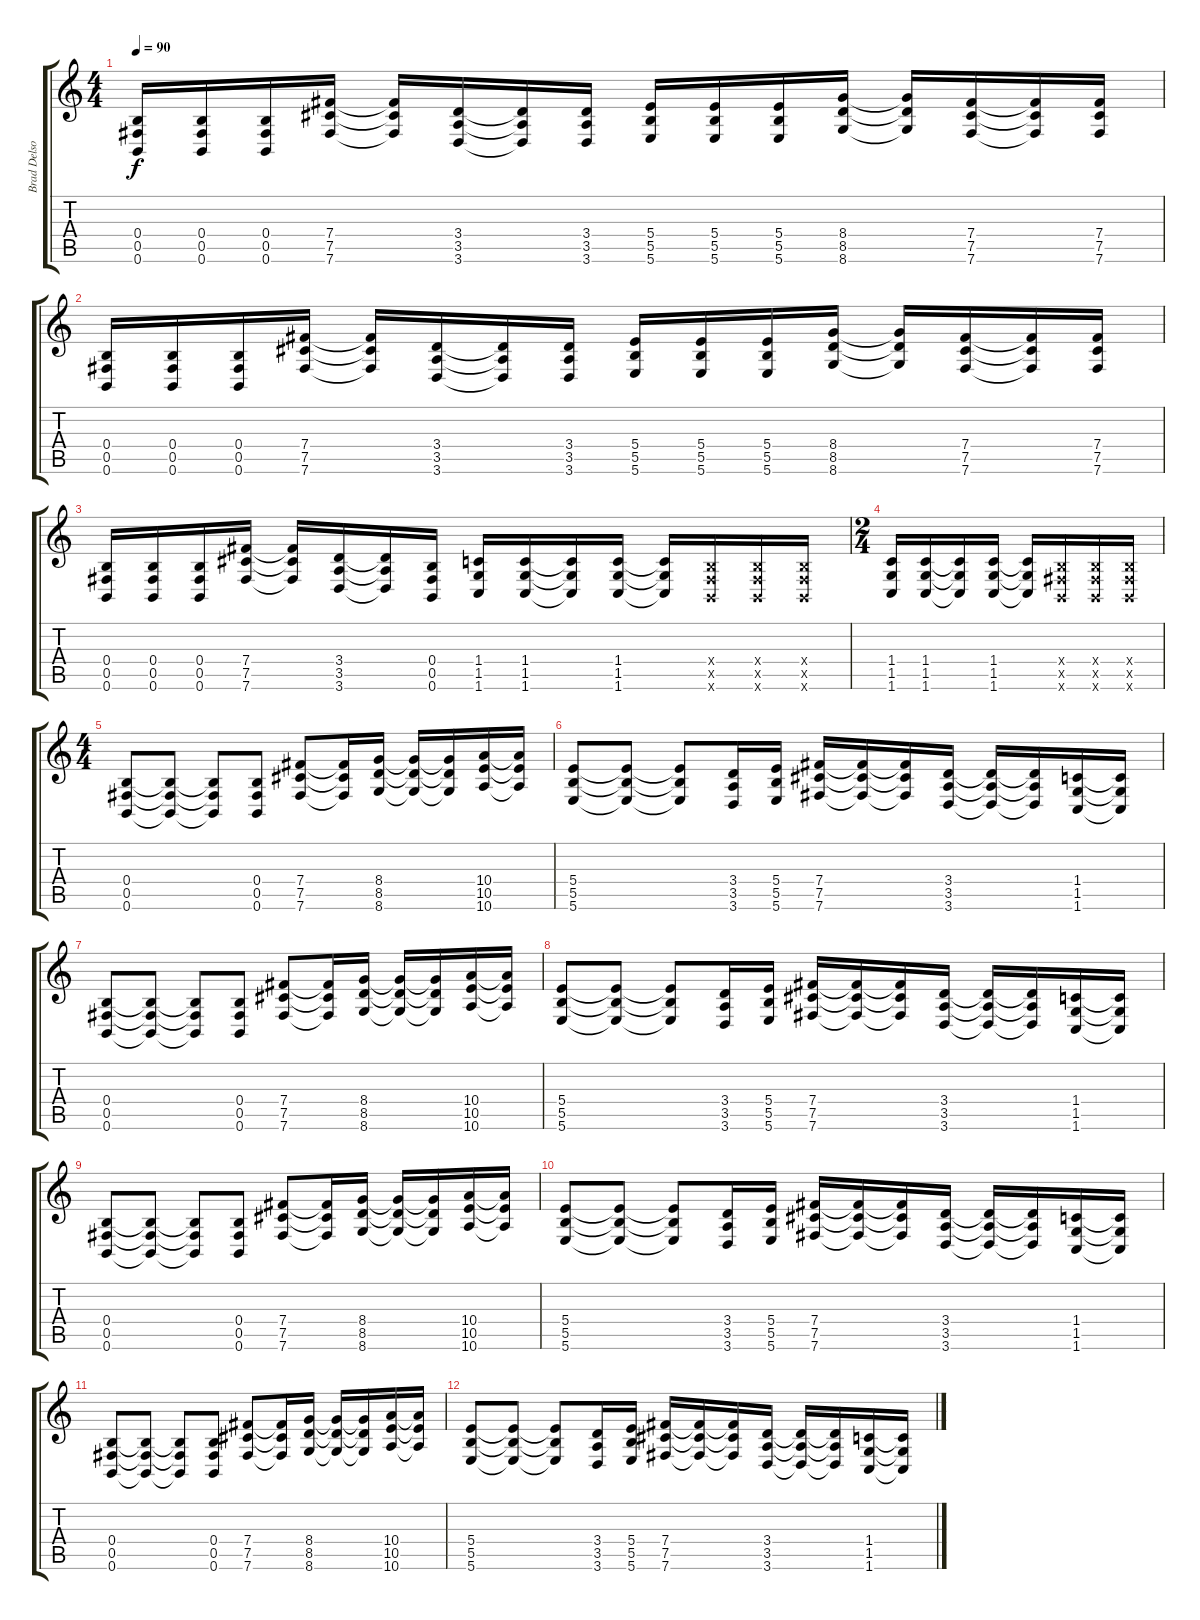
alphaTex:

\track ("Brad Delson - Guitar Effects" "Brad Delso") {instrument distortionguitar}
\staff {score tabs}
\tuning (Db4 Ab3 E3 B2 Gb2 B1) {hide}
\ts (4 4)
\tempo 90
\clef g2
\ks c
(0.4 0.5 0.6).16{dy f} (0.4 0.5 0.6).16 (0.4 0.5 0.6).16 (7.4 7.5 7.6).16 (7.4{t} 7.5{t} 7.6{t}).16 (3.4 3.5 3.6).16 (3.4{t} 3.5{t} 3.6{t}).16 (3.4 3.5 3.6).16 (5.4 5.5 5.6).16 (5.4 5.5 5.6).16 (5.4 5.5 5.6).16 (8.4 8.5 8.6).16 (8.4{t} 8.5{t} 8.6{t}).16 (7.4 7.5 7.6).16 (7.4{t} 7.5{t} 7.6{t}).16 (7.4 7.5 7.6).16 |
(0.4 0.5 0.6).16 (0.4 0.5 0.6).16 (0.4 0.5 0.6).16 (7.4 7.5 7.6).16 (7.4{t} 7.5{t} 7.6{t}).16 (3.4 3.5 3.6).16 (3.4{t} 3.5{t} 3.6{t}).16 (3.4 3.5 3.6).16 (5.4 5.5 5.6).16 (5.4 5.5 5.6).16 (5.4 5.5 5.6).16 (8.4 8.5 8.6).16 (8.4{t} 8.5{t} 8.6{t}).16 (7.4 7.5 7.6).16 (7.4{t} 7.5{t} 7.6{t}).16 (7.4 7.5 7.6).16 |
(0.4 0.5 0.6).16 (0.4 0.5 0.6).16 (0.4 0.5 0.6).16 (7.4 7.5 7.6).16 (7.4{t} 7.5{t} 7.6{t}).16 (3.4 3.5 3.6).16 (3.4{t} 3.5{t} 3.6{t}).16 (0.4 0.5 0.6).16 (1.4 1.5 1.6).16 (1.4 1.5 1.6).16 (1.4{t} 1.5{t} 1.6{t}).16 (1.4 1.5 1.6).16 (1.4{t} 1.5{t} 1.6{t}).16 (0.4{x} 0.5{x} 0.6{x}).16 (0.4{x} 0.5{x} 0.6{x}).16 (0.4{x} 0.5{x} 0.6{x}).16 |
\ts (2 4)
(1.4 1.5 1.6).16 (1.4 1.5 1.6).16 (1.4{t} 1.5{t} 1.6{t}).16 (1.4 1.5 1.6).16 (1.4{t} 1.5{t} 1.6{t}).16 (0.4{x} 0.5{x} 0.6{x}).16 (0.4{x} 0.5{x} 0.6{x}).16 (0.4{x} 0.5{x} 0.6{x}).16 |
\ts (4 4)
(0.4 0.5 0.6).8 (0.4{t} 0.5{t} 0.6{t}).8 (0.4{t} 0.5{t} 0.6{t}).8 (0.4 0.5 0.6).8 (7.4 7.5 7.6).8 (7.4{t} 7.5{t} 7.6{t}).16 (8.4 8.5 8.6).16 (8.4{t} 8.5{t} 8.6{t}).16 (8.4{t} 8.5{t} 8.6{t}).16 (10.4 10.5 10.6).16 (10.4{t} 10.5{t} 10.6{t}).16 |
(5.4 5.5 5.6).8 (5.4{t} 5.5{t} 5.6{t}).8 (5.4{t} 5.5{t} 5.6{t}).8 (3.4 3.5 3.6).16 (5.4 5.5 5.6).16 (7.4 7.5 7.6).16 (7.4{t} 7.5{t} 7.6{t}).16 (7.4{t} 7.5{t} 7.6{t}).16 (3.4 3.5 3.6).16 (3.4{t} 3.5{t} 3.6{t}).16 (3.4{t} 3.5{t} 3.6{t}).16 (1.4 1.5 1.6).16 (1.4{t} 1.5{t} 1.6{t}).16 |
(0.4 0.5 0.6).8 (0.4{t} 0.5{t} 0.6{t}).8 (0.4{t} 0.5{t} 0.6{t}).8 (0.4 0.5 0.6).8 (7.4 7.5 7.6).8 (7.4{t} 7.5{t} 7.6{t}).16 (8.4 8.5 8.6).16 (8.4{t} 8.5{t} 8.6{t}).16 (8.4{t} 8.5{t} 8.6{t}).16 (10.4 10.5 10.6).16 (10.4{t} 10.5{t} 10.6{t}).16 |
(5.4 5.5 5.6).8 (5.4{t} 5.5{t} 5.6{t}).8 (5.4{t} 5.5{t} 5.6{t}).8 (3.4 3.5 3.6).16 (5.4 5.5 5.6).16 (7.4 7.5 7.6).16 (7.4{t} 7.5{t} 7.6{t}).16 (7.4{t} 7.5{t} 7.6{t}).16 (3.4 3.5 3.6).16 (3.4{t} 3.5{t} 3.6{t}).16 (3.4{t} 3.5{t} 3.6{t}).16 (1.4 1.5 1.6).16 (1.4{t} 1.5{t} 1.6{t}).16 |
(0.4 0.5 0.6).8 (0.4{t} 0.5{t} 0.6{t}).8 (0.4{t} 0.5{t} 0.6{t}).8 (0.4 0.5 0.6).8 (7.4 7.5 7.6).8 (7.4{t} 7.5{t} 7.6{t}).16 (8.4 8.5 8.6).16 (8.4{t} 8.5{t} 8.6{t}).16 (8.4{t} 8.5{t} 8.6{t}).16 (10.4 10.5 10.6).16 (10.4{t} 10.5{t} 10.6{t}).16 |
(5.4 5.5 5.6).8 (5.4{t} 5.5{t} 5.6{t}).8 (5.4{t} 5.5{t} 5.6{t}).8 (3.4 3.5 3.6).16 (5.4 5.5 5.6).16 (7.4 7.5 7.6).16 (7.4{t} 7.5{t} 7.6{t}).16 (7.4{t} 7.5{t} 7.6{t}).16 (3.4 3.5 3.6).16 (3.4{t} 3.5{t} 3.6{t}).16 (3.4{t} 3.5{t} 3.6{t}).16 (1.4 1.5 1.6).16 (1.4{t} 1.5{t} 1.6{t}).16 |
(0.4 0.5 0.6).8 (0.4{t} 0.5{t} 0.6{t}).8 (0.4{t} 0.5{t} 0.6{t}).8 (0.4 0.5 0.6).8 (7.4 7.5 7.6).8 (7.4{t} 7.5{t} 7.6{t}).16 (8.4 8.5 8.6).16 (8.4{t} 8.5{t} 8.6{t}).16 (8.4{t} 8.5{t} 8.6{t}).16 (10.4 10.5 10.6).16 (10.4{t} 10.5{t} 10.6{t}).16 |
(5.4 5.5 5.6).8 (5.4{t} 5.5{t} 5.6{t}).8 (5.4{t} 5.5{t} 5.6{t}).8 (3.4 3.5 3.6).16 (5.4 5.5 5.6).16 (7.4 7.5 7.6).16 (7.4{t} 7.5{t} 7.6{t}).16 (7.4{t} 7.5{t} 7.6{t}).16 (3.4 3.5 3.6).16 (3.4{t} 3.5{t} 3.6{t}).16 (3.4{t} 3.5{t} 3.6{t}).16 (1.4 1.5 1.6).16 (1.4{t} 1.5{t} 1.6{t}).16
